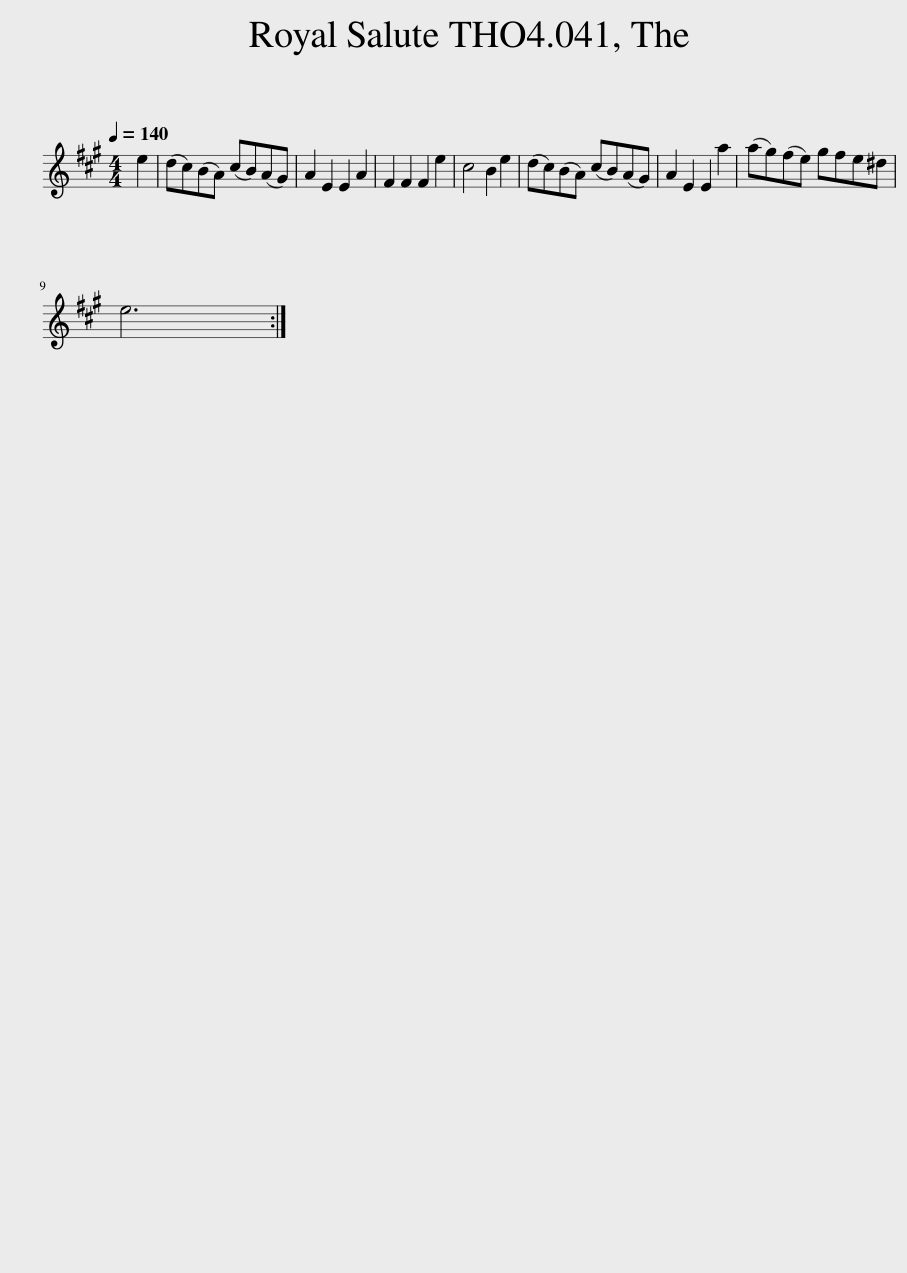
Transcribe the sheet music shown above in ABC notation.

X:1
L:1/8
Q:1/4=140
M:4/4
I:linebreak $
K:A
V:1 treble
V:1
 e2 | (dc)(BA) (cB)(AG) | A2 E2 E2 A2 | F2 F2 F2 e2 | c4 B2 e2 | %5
 (dc)(BA) (cB)(AG) | A2 E2 E2 a2 | (ag)(fe) gfe^d |$ e6 :| %9
